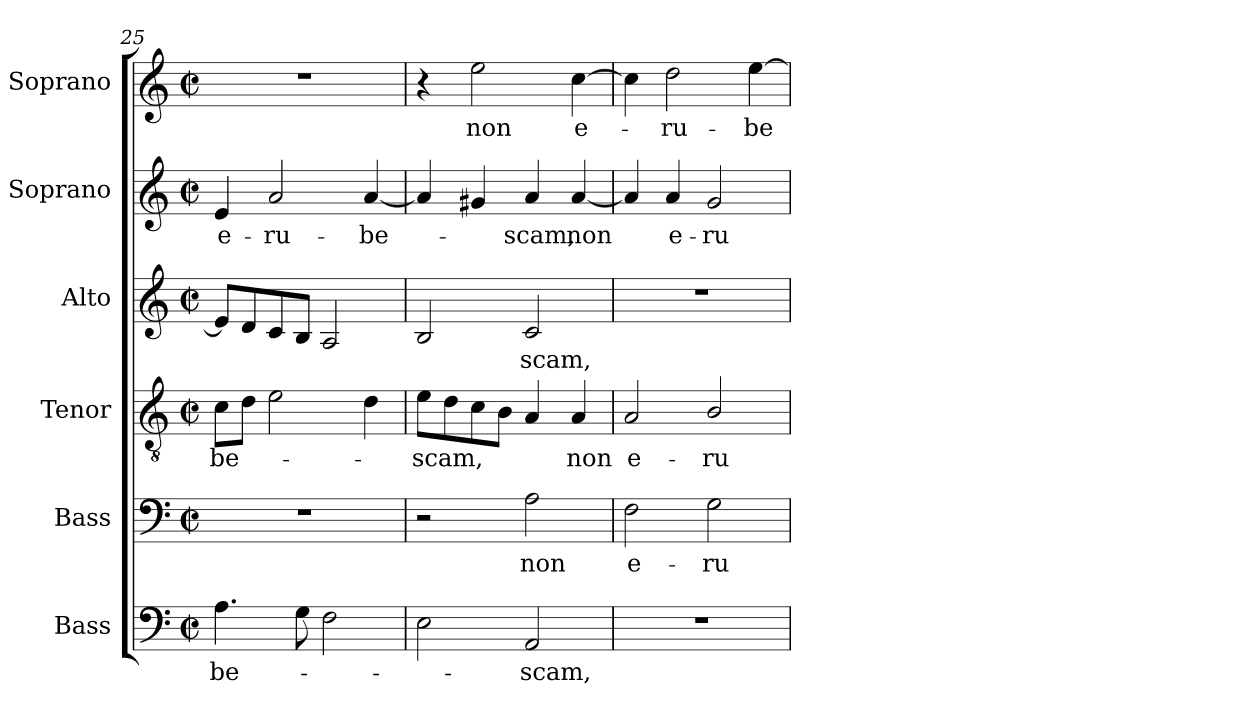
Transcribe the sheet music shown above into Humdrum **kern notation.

**kern	**text	**kern	**text	**kern	**text	**kern	**text	**kern	**text	**kern	**text
*part6	*part6	*part5	*part5	*part4	*part4	*part3	*part3	*part2	*part2	*part1	*part1
*staff6	*staff6	*staff5	*staff5	*staff4	*staff4	*staff3	*staff3	*staff2	*staff2	*staff1	*staff1
*I"Bass	*	*I"Bass	*	*I"Tenor	*	*I"Alto	*	*I"Soprano	*	*I"Soprano	*
*	*	*	*	*I'Tenor	*	*I'Alto	*	*	*	*	*
*clefF4	*	*clefF4	*	*clefGv2	*	*clefG2	*	*clefG2	*	*clefG2	*
*	*	*	*	*ITrd7c12	*	*	*	*	*	*	*
*k[]	*	*k[]	*	*k[]	*	*k[]	*	*k[]	*	*k[]	*
*C:	*	*C:	*	*C:	*	*C:	*	*C:	*	*C:	*
*M2/2	*	*M2/2	*	*M2/2	*	*M2/2	*	*M2/2	*	*M2/2	*
*met(c|)	*	*met(c|)	*	*met(c|)	*	*met(c|)	*	*met(c|)	*	*met(c|)	*
=25	=25	=25	=25	=25	=25	=25	=25	=25	=25	=25	=25
!	!LO:LY:b:color=#000000	!	!	!	!	!	!	!	!	!	!
!	!	!	!	!	!LO:LY:b:color=#000000	!	!	!	!	!	!
!	!	!	!	!	!	!	!	!	!LO:LY:b:color=#000000	!	!
4.Ai\	-be-	1r	.	8Ci\L	-be-	8ei/L]	.	4ei/	e-	1r	.
.	.	.	.	8Di\J	.	8di/	.	.	.	.	.
!	!	!	!	!	!	!	!	!	!LO:LY:b:color=#000000	!	!
.	.	.	.	2Ei\	.	8ci/	.	2ai/	-ru-	.	.
8Gi\	.	.	.	.	.	8Bi/J	.	.	.	.	.
2Fi\	.	.	.	.	.	2Ai/	.	.	.	.	.
!	!	!	!	!	!	!	!	!	!LO:LY:b:color=#000000	!	!
.	.	.	.	4Di\	.	.	.	[<4ai/	-be-	.	.
=26	=26	=26	=26	=26	=26	=26	=26	=26	=26	=26	=26
!	!	!	!	!	!LO:LY:b:color=#000000	!	!	!	!	!	!
2Ei\	.	2r	.	8Ei\L	-scam,	2Bi/	.	4ai/]	.	4r	.
.	.	.	.	8Di\	.	.	.	.	.	.	.
!	!	!	!	!	!	!	!	!	!	!	!LO:LY:b:color=#000000
.	.	.	.	8Ci\	.	.	.	4g#Xi/	.	2eei\	non
.	.	.	.	8BBi\J	.	.	.	.	.	.	.
!	!LO:LY:b:color=#000000	!	!	!	!	!	!	!	!	!	!
!	!	!	!LO:LY:b:color=#000000	!	!	!	!	!	!	!	!
!	!	!	!	!	!	!	!LO:LY:b:color=#000000	!	!	!	!
!	!	!	!	!	!	!	!	!	!LO:LY:b:color=#000000	!	!
2AAi/	-scam,	2Ai\	non	4AAi/	.	2ci/	-scam,	4ai/	-scam,	.	.
!	!	!	!	!	!LO:LY:b:color=#000000	!	!	!	!	!	!
!	!	!	!	!	!	!	!	!	!LO:LY:b:color=#000000	!	!
!	!	!	!	!	!	!	!	!	!	!	!LO:LY:b:color=#000000
.	.	.	.	4AAi/	non	.	.	[<4ai/	non	[>4cci\	e-
=27	=27	=27	=27	=27	=27	=27	=27	=27	=27	=27	=27
!	!	!	!LO:LY:b:color=#000000	!	!	!	!	!	!	!	!
!	!	!	!	!	!LO:LY:b:color=#000000	!	!	!	!	!	!
1r	.	2Fi\	e-	2AAi/	e-	1r	.	4ai/]	.	4cci\]	.
!	!	!	!	!	!	!	!	!	!LO:LY:b:color=#000000	!	!
!	!	!	!	!	!	!	!	!	!	!	!LO:LY:b:color=#000000
.	.	.	.	.	.	.	.	4ai/	e-	2ddi\	-ru-
!	!	!	!LO:LY:b:color=#000000	!	!	!	!	!	!	!	!
!	!	!	!	!	!LO:LY:b:color=#000000	!	!	!	!	!	!
!	!	!	!	!	!	!	!	!	!LO:LY:b:color=#000000	!	!
.	.	2Gi\	-ru-	2BBi/	-ru-	.	.	2gi/	-ru-	.	.
!	!	!	!	!	!	!	!	!	!	!	!LO:LY:b:color=#000000
.	.	.	.	.	.	.	.	.	.	[>4eei\	-be-
=	=	=	=	=	=	=	=	=	=	=	=
*-	*-	*-	*-	*-	*-	*-	*-	*-	*-	*-	*-
